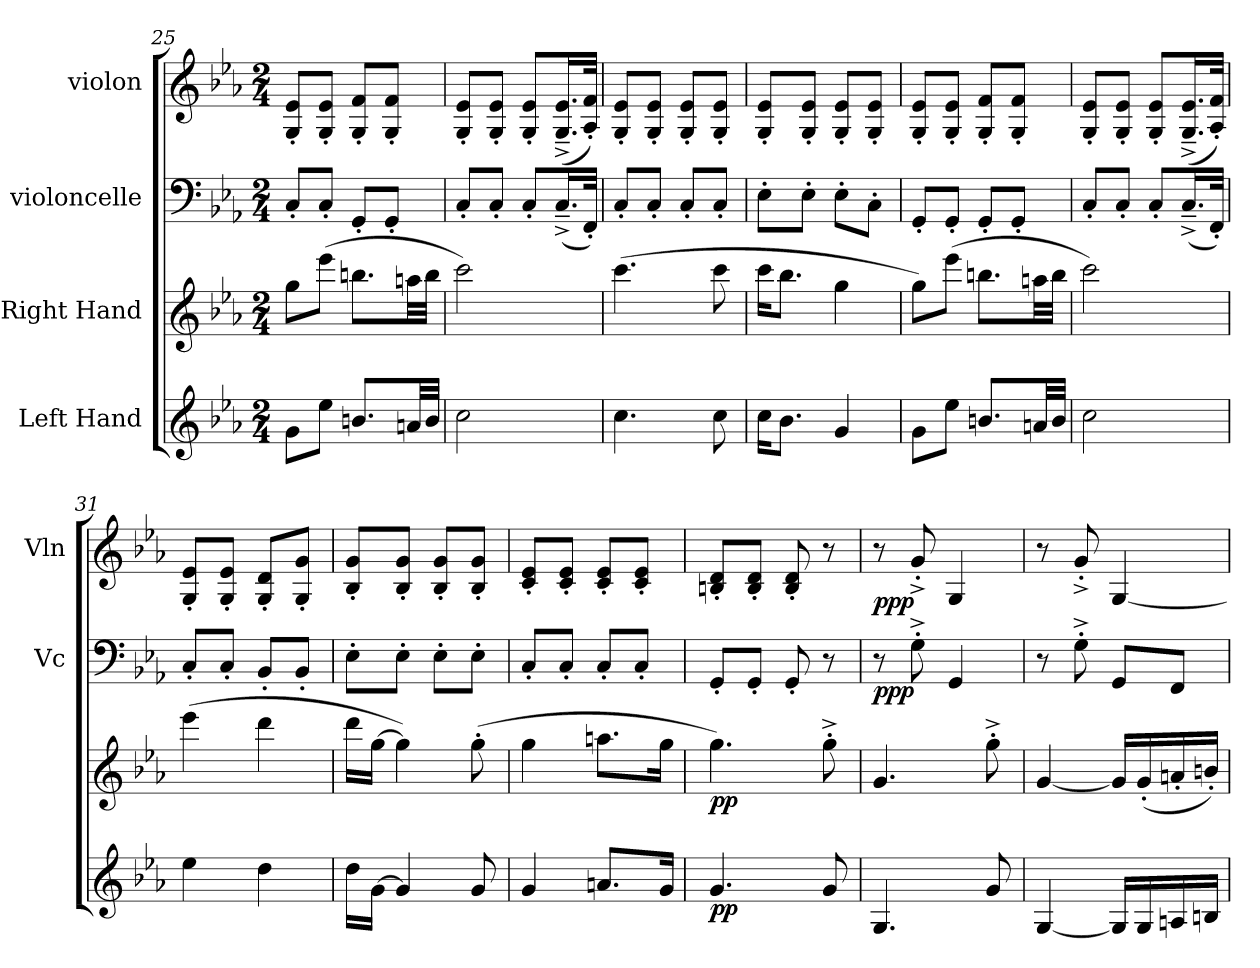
**kern	**dynam	**kern	**dynam	**kern	**dynam	**kern	**dynam
*part4	*part4	*part3	*part3	*part2	*part2	*part1	*part1
*staff4	*staff4	*staff3	*staff3	*staff2	*staff2	*staff1	*staff1
*I"Left Hand	*	*I"Right Hand	*	*I"violoncelle	*	*I"violon	*
*	*	*	*	*I'Vc	*	*I'Vln	*
*clefG2	*	*clefG2	*	*clefF4	*	*clefG2	*
*k[b-e-a-]	*	*k[b-e-a-]	*	*k[b-e-a-]	*	*k[b-e-a-]	*
*M2/4	*	*M2/4	*	*M2/4	*	*M2/4	*
=25	=25	=25	=25	=25	=25	=25	=25
8g\L	.	8gg\L	.	8C'/L	.	8G/' 8e-/'L	.
8ee-\J	.	(>8eee-\J	.	8C'/J	.	8G/' 8e-/'J	.
8.bn/L	.	8.bbn\L	.	8GG'/L	.	8G/' 8f/'L	.
.	.	.	.	8GG'/J	.	8G/' 8f/'J	.
32an/LL	.	32aan\LL	.	.	.	.	.
32b/JJJ	.	32bb\JJJ	.	.	.	.	.
!!LO:PB:g=z
=26	=26	=26	=26	=26	=26	=26	=26
2cc\	.	2ccc\)	.	8C'/L	.	8G/' 8e-/'L	.
.	.	.	.	8C'/J	.	8G/' 8e-/'J	.
.	.	.	.	8C'/L	.	8G/' 8e-/'L	.
.	.	.	.	(<16.C~^/L	.	(<16.G/~^ 16.e-/~^L	.
.	.	.	.	32FF'/JJk)	.	32A-/' 32f/'JJk)	.
=27	=27	=27	=27	=27	=27	=27	=27
4.cc\	.	(>4.ccc\	.	8C'/L	.	8G/' 8e-/'L	.
.	.	.	.	8C'/J	.	8G/' 8e-/'J	.
.	.	.	.	8C'/L	.	8G/' 8e-/'L	.
8cc\	.	8ccc\	.	8C'/J	.	8G/' 8e-/'J	.
=28	=28	=28	=28	=28	=28	=28	=28
16cc\KL	.	16ccc\KL	.	8E-'\L	.	8G/' 8e-/'L	.
8.b-\J	.	8.bb-\J	.	.	.	.	.
.	.	.	.	8E-'\J	.	8G/' 8e-/'J	.
4g/	.	4gg\	.	8E-'\L	.	8G/' 8e-/'L	.
.	.	.	.	8C'\J	.	8G/' 8e-/'J	.
=29	=29	=29	=29	=29	=29	=29	=29
8g\L	.	8gg\L)	.	8GG'/L	.	8G/' 8e-/'L	.
8ee-\J	.	(>8eee-\J	.	8GG'/J	.	8G/' 8e-/'J	.
8.bn/L	.	8.bbn\L	.	8GG'/L	.	8G/' 8f/'L	.
.	.	.	.	8GG'/J	.	8G/' 8f/'J	.
32an/LL	.	32aan\LL	.	.	.	.	.
32b/JJJ	.	32bb\JJJ	.	.	.	.	.
=30	=30	=30	=30	=30	=30	=30	=30
2cc\	.	2ccc\)	.	8C'/L	.	8G/' 8e-/'L	.
.	.	.	.	8C'/J	.	8G/' 8e-/'J	.
.	.	.	.	8C'/L	.	8G/' 8e-/'L	.
.	.	.	.	(<16.C~^/L	.	(<16.G/~^ 16.e-/~^L	.
.	.	.	.	32FF'/JJk)	.	32A-/' 32f/'JJk)	.
=31	=31	=31	=31	=31	=31	=31	=31
4ee-\	.	(>4eee-\	.	8C'/L	.	8G/' 8e-/'L	.
.	.	.	.	8C'/J	.	8G/' 8e-/'J	.
4dd\	.	4ddd\	.	8BB-'/L	.	8G/' 8d/'L	.
.	.	.	.	8BB-'/J	.	8G/' 8g/'J	.
!!LO:PB:g=z
=32	=32	=32	=32	=32	=32	=32	=32
16dd\LL	.	16ddd\LL	.	8E-'\L	.	8B-/' 8g/'L	.
[16g\JJ	.	[16gg\JJ	.	.	.	.	.
4g/]	.	4gg\])	.	8E-'\J	.	8B-/' 8g/'J	.
.	.	.	.	8E-'\L	.	8B-/' 8g/'L	.
8g/	.	(>8gg'\	.	8E-'\J	.	8B-/' 8g/'J	.
=33	=33	=33	=33	=33	=33	=33	=33
4g/	.	4gg\	.	8C'/L	.	8c/' 8e-/'L	.
.	.	.	.	8C'/J	.	8c/' 8e-/'J	.
8.an/L	.	8.aan\L	.	8C'/L	.	8c/' 8e-/'L	.
.	.	.	.	8C'/J	.	8c/' 8e-/'J	.
16g/Jk	.	16gg\Jk	.	.	.	.	.
=34	=34	=34	=34	=34	=34	=34	=34
!	!LO:DY:b	!	!LO:DY:b	!	!	!	!
4.g/	pp	4.gg\)	pp	8GG'/L	.	8Bn/' 8d/'L	.
.	.	.	.	8GG'/J	.	8B/' 8d/'J	.
.	.	.	.	8GG'/	.	8B/' 8d/'	.
8g/	.	8gg'^\	.	8r	.	8r	.
=35	=35	=35	=35	=35	=35	=35	=35
!	!	!	!	!	!LO:DY:b	!	!LO:DY:b
4.G/	.	4.g/	.	8r	ppp	8r	ppp
.	.	.	.	8G'^\	.	8g'^/	.
.	.	.	.	4GG/	.	4G/	.
8g/	.	8gg'^\	.	.	.	.	.
=36	=36	=36	=36	=36	=36	=36	=36
[4G/	.	[4g/	.	8r	.	8r	.
.	.	.	.	8G'^\	.	8g'^/	.
16G/LL]	.	16g/LL]	.	8GG/L	.	[4G/	.
16G/	.	(<16g'/	.	.	.	.	.
16An/	.	16an'/	.	8FF/J	.	.	.
16Bn/JJ	.	16bn'/JJ)	.	.	.	.	.
=	=	=	=	=	=	=	=
*-	*-	*-	*-	*-	*-	*-	*-
